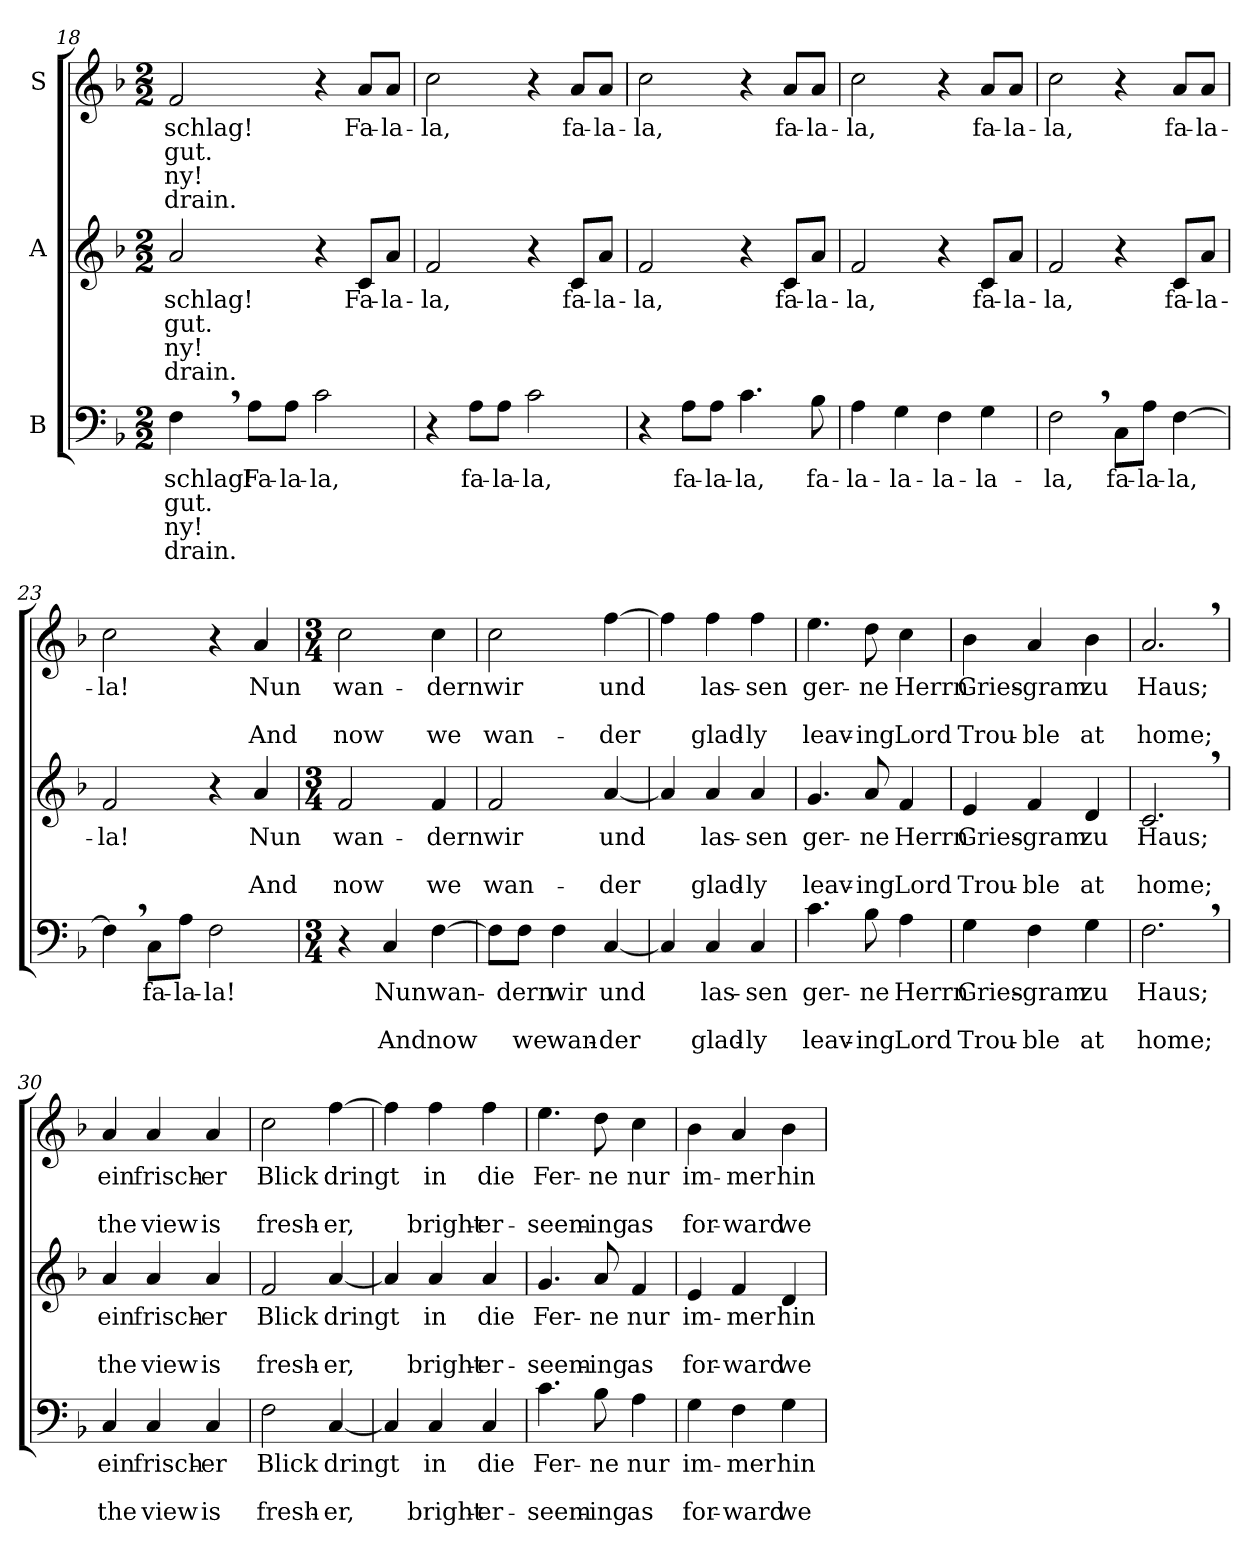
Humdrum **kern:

**kern	**text	**text	**text	**text	**kern	**text	**text	**text	**text	**kern	**text	**text	**text	**text
*part3	*part3	*part3	*part3	*part3	*part2	*part2	*part2	*part2	*part2	*part1	*part1	*part1	*part1	*part1
*staff3	*staff3	*staff3	*staff3	*staff3	*staff2	*staff2	*staff2	*staff2	*staff2	*staff1	*staff1	*staff1	*staff1	*staff1
*I"B	*	*	*	*	*I"A	*	*	*	*	*I"S	*	*	*	*
*clefF4	*	*	*	*	*clefG2	*	*	*	*	*clefG2	*	*	*	*
*k[b-]	*	*	*	*	*k[b-]	*	*	*	*	*k[b-]	*	*	*	*
*F:	*	*	*	*	*F:	*	*	*	*	*F:	*	*	*	*
*M2/2	*	*	*	*	*M2/2	*	*	*	*	*M2/2	*	*	*	*
=18	=18	=18	=18	=18	=18	=18	=18	=18	=18	=18	=18	=18	=18	=18
!	!LO:LY:b	!LO:LY:b	!LO:LY:b	!LO:LY:b	!	!LO:LY:b	!LO:LY:b	!LO:LY:b	!LO:LY:b	!	!LO:LY:b	!LO:LY:b	!LO:LY:b	!LO:LY:b
4F,>\	-schlag!	gut.	-ny!	drain.	2a/	-schlag!	gut.	-ny!	drain.	2f/	-schlag!	gut.	-ny!	drain.
!	!LO:LY:b	!	!	!	!	!	!	!	!	!	!	!	!	!
8A\L	Fa-	.	.	.	.	.	.	.	.	.	.	.	.	.
!	!LO:LY:b	!	!	!	!	!	!	!	!	!	!	!	!	!
8A\J	-la-	.	.	.	.	.	.	.	.	.	.	.	.	.
!	!LO:LY:b	!	!	!	!	!	!	!	!	!	!	!	!	!
2c\	-la,	.	.	.	4r	.	.	.	.	4r	.	.	.	.
!	!	!	!	!	!	!LO:LY:b	!	!	!	!	!LO:LY:b	!	!	!
.	.	.	.	.	8c/L	Fa-	.	.	.	8a/L	Fa-	.	.	.
!	!	!	!	!	!	!LO:LY:b	!	!	!	!	!LO:LY:b	!	!	!
.	.	.	.	.	8a/J	-la-	.	.	.	8a/J	-la-	.	.	.
=19	=19	=19	=19	=19	=19	=19	=19	=19	=19	=19	=19	=19	=19	=19
!	!	!	!	!	!	!LO:LY:b	!	!	!	!	!LO:LY:b	!	!	!
4r	.	.	.	.	2f/	-la,	.	.	.	2cc\	-la,	.	.	.
!	!LO:LY:b	!	!	!	!	!	!	!	!	!	!	!	!	!
8A\L	fa-	.	.	.	.	.	.	.	.	.	.	.	.	.
!	!LO:LY:b	!	!	!	!	!	!	!	!	!	!	!	!	!
8A\J	-la-	.	.	.	.	.	.	.	.	.	.	.	.	.
!	!LO:LY:b	!	!	!	!	!	!	!	!	!	!	!	!	!
2c\	-la,	.	.	.	4r	.	.	.	.	4r	.	.	.	.
!	!	!	!	!	!	!LO:LY:b	!	!	!	!	!LO:LY:b	!	!	!
.	.	.	.	.	8c/L	fa-	.	.	.	8a/L	fa-	.	.	.
!	!	!	!	!	!	!LO:LY:b	!	!	!	!	!LO:LY:b	!	!	!
.	.	.	.	.	8a/J	-la-	.	.	.	8a/J	-la-	.	.	.
!!LO:LB:g=z
=20	=20	=20	=20	=20	=20	=20	=20	=20	=20	=20	=20	=20	=20	=20
!	!	!	!	!	!	!LO:LY:b	!	!	!	!	!LO:LY:b	!	!	!
4r	.	.	.	.	2f/	-la,	.	.	.	2cc\	-la,	.	.	.
!	!LO:LY:b	!	!	!	!	!	!	!	!	!	!	!	!	!
8A\L	fa-	.	.	.	.	.	.	.	.	.	.	.	.	.
!	!LO:LY:b	!	!	!	!	!	!	!	!	!	!	!	!	!
8A\J	-la-	.	.	.	.	.	.	.	.	.	.	.	.	.
!	!LO:LY:b	!	!	!	!	!	!	!	!	!	!	!	!	!
4.c\	-la,	.	.	.	4r	.	.	.	.	4r	.	.	.	.
!	!	!	!	!	!	!LO:LY:b	!	!	!	!	!LO:LY:b	!	!	!
.	.	.	.	.	8c/L	fa-	.	.	.	8a/L	fa-	.	.	.
!	!LO:LY:b	!	!	!	!	!LO:LY:b	!	!	!	!	!LO:LY:b	!	!	!
8B-\	fa-	.	.	.	8a/J	-la-	.	.	.	8a/J	-la-	.	.	.
=21	=21	=21	=21	=21	=21	=21	=21	=21	=21	=21	=21	=21	=21	=21
!	!LO:LY:b	!	!	!	!	!LO:LY:b	!	!	!	!	!LO:LY:b	!	!	!
4A\	-la-	.	.	.	2f/	-la,	.	.	.	2cc\	-la,	.	.	.
!	!LO:LY:b	!	!	!	!	!	!	!	!	!	!	!	!	!
4G\	-la-	.	.	.	.	.	.	.	.	.	.	.	.	.
!	!LO:LY:b	!	!	!	!	!	!	!	!	!	!	!	!	!
4F\	-la-	.	.	.	4r	.	.	.	.	4r	.	.	.	.
!	!LO:LY:b	!	!	!	!	!LO:LY:b	!	!	!	!	!LO:LY:b	!	!	!
4G\	-la-	.	.	.	8c/L	fa-	.	.	.	8a/L	fa-	.	.	.
!	!	!	!	!	!	!LO:LY:b	!	!	!	!	!LO:LY:b	!	!	!
.	.	.	.	.	8a/J	-la-	.	.	.	8a/J	-la-	.	.	.
=22	=22	=22	=22	=22	=22	=22	=22	=22	=22	=22	=22	=22	=22	=22
!	!LO:LY:b	!	!	!	!	!LO:LY:b	!	!	!	!	!LO:LY:b	!	!	!
2F,>\	-la,	.	.	.	2f/	-la,	.	.	.	2cc\	-la,	.	.	.
!	!LO:LY:b	!	!	!	!	!	!	!	!	!	!	!	!	!
8C\L	fa-	.	.	.	4r	.	.	.	.	4r	.	.	.	.
!	!LO:LY:b	!	!	!	!	!	!	!	!	!	!	!	!	!
8A\J	-la-	.	.	.	.	.	.	.	.	.	.	.	.	.
!	!LO:LY:b	!	!	!	!	!LO:LY:b	!	!	!	!	!LO:LY:b	!	!	!
[4F\	-la,	.	.	.	8c/L	fa-	.	.	.	8a/L	fa-	.	.	.
!	!	!	!	!	!	!LO:LY:b	!	!	!	!	!LO:LY:b	!	!	!
.	.	.	.	.	8a/J	-la-	.	.	.	8a/J	-la-	.	.	.
=23	=23	=23	=23	=23	=23	=23	=23	=23	=23	=23	=23	=23	=23	=23
!	!	!	!	!	!	!LO:LY:b	!	!	!	!	!LO:LY:b	!	!	!
4F,>\]	.	.	.	.	2f/	-la!	.	.	.	2cc\	-la!	.	.	.
!	!LO:LY:b	!	!	!	!	!	!	!	!	!	!	!	!	!
8C\L	fa-	.	.	.	.	.	.	.	.	.	.	.	.	.
!	!LO:LY:b	!	!	!	!	!	!	!	!	!	!	!	!	!
8A\J	-la-	.	.	.	.	.	.	.	.	.	.	.	.	.
!	!LO:LY:b	!	!	!	!	!	!	!	!	!	!	!	!	!
2F\	-la!	.	.	.	4r	.	.	.	.	4r	.	.	.	.
!	!	!	!	!	!	!LO:LY:b	!	!LO:LY:b	!	!	!LO:LY:b	!	!LO:LY:b	!
.	.	.	.	.	4a/	Nun	.	And	.	4a/	Nun	.	And	.
=24	=24	=24	=24	=24	=24	=24	=24	=24	=24	=24	=24	=24	=24	=24
*M3/4	*	*	*	*	*M3/4	*	*	*	*	*M3/4	*	*	*	*
!	!	!	!	!	!	!LO:LY:b	!	!LO:LY:b	!	!	!LO:LY:b	!	!LO:LY:b	!
4r	.	.	.	.	2f/	wan-	.	now	.	2cc\	wan-	.	now	.
!	!LO:LY:b	!	!LO:LY:b	!	!	!	!	!	!	!	!	!	!	!
4C/	Nun	.	And	.	.	.	.	.	.	.	.	.	.	.
!	!LO:LY:b	!	!LO:LY:b	!	!	!LO:LY:b	!	!LO:LY:b	!	!	!LO:LY:b	!	!LO:LY:b	!
[4F\	wan-	.	now	.	4f/	-dern	.	we	.	4cc\	-dern	.	we	.
=25	=25	=25	=25	=25	=25	=25	=25	=25	=25	=25	=25	=25	=25	=25
!	!	!	!	!	!	!LO:LY:b	!	!LO:LY:b	!	!	!LO:LY:b	!	!LO:LY:b	!
8F\L]	.	.	.	.	2f/	wir	.	wan-	.	2cc\	wir	.	wan-	.
!	!LO:LY:b	!	!LO:LY:b	!	!	!	!	!	!	!	!	!	!	!
8F\J	-dern	.	we	.	.	.	.	.	.	.	.	.	.	.
!	!LO:LY:b	!	!LO:LY:b	!	!	!	!	!	!	!	!	!	!	!
4F\	wir	.	wan-	.	.	.	.	.	.	.	.	.	.	.
!	!LO:LY:b	!	!LO:LY:b	!	!	!LO:LY:b	!	!LO:LY:b	!	!	!LO:LY:b	!	!LO:LY:b	!
[4C/	und	.	-der	.	[4a/	und	.	-der	.	[4ff\	und	.	-der	.
!!LO:LB:g=z
=26	=26	=26	=26	=26	=26	=26	=26	=26	=26	=26	=26	=26	=26	=26
4C/]	.	.	.	.	4a/]	.	.	.	.	4ff\]	.	.	.	.
!	!LO:LY:b	!	!LO:LY:b	!	!	!LO:LY:b	!	!LO:LY:b	!	!	!LO:LY:b	!	!LO:LY:b	!
4C/	las-	.	glad-	.	4a/	las-	.	glad-	.	4ff\	las-	.	glad-	.
!	!LO:LY:b	!	!LO:LY:b	!	!	!LO:LY:b	!	!LO:LY:b	!	!	!LO:LY:b	!	!LO:LY:b	!
4C/	-sen	.	-ly	.	4a/	-sen	.	-ly	.	4ff\	-sen	.	-ly	.
=27	=27	=27	=27	=27	=27	=27	=27	=27	=27	=27	=27	=27	=27	=27
!	!LO:LY:b	!	!LO:LY:b	!	!	!LO:LY:b	!	!LO:LY:b	!	!	!LO:LY:b	!	!LO:LY:b	!
4.c\	ger-	.	leav-	.	4.g/	ger-	.	leav-	.	4.ee\	ger-	.	leav-	.
!	!LO:LY:b	!	!LO:LY:b	!	!	!LO:LY:b	!	!LO:LY:b	!	!	!LO:LY:b	!	!LO:LY:b	!
8B-\	-ne	.	-ing	.	8a/	-ne	.	-ing	.	8dd\	-ne	.	-ing	.
!	!LO:LY:b	!	!LO:LY:b	!	!	!LO:LY:b	!	!LO:LY:b	!	!	!LO:LY:b	!	!LO:LY:b	!
4A\	Herrn	.	Lord	.	4f/	Herrn	.	Lord	.	4cc\	Herrn	.	Lord	.
=28	=28	=28	=28	=28	=28	=28	=28	=28	=28	=28	=28	=28	=28	=28
!	!LO:LY:b	!	!LO:LY:b	!	!	!LO:LY:b	!	!LO:LY:b	!	!	!LO:LY:b	!	!LO:LY:b	!
4G\	Gries-	.	Trou-	.	4e/	Gries-	.	Trou-	.	4b-\	Gries-	.	Trou-	.
!	!LO:LY:b	!	!LO:LY:b	!	!	!LO:LY:b	!	!LO:LY:b	!	!	!LO:LY:b	!	!LO:LY:b	!
4F\	-gram	.	-ble	.	4f/	-gram	.	-ble	.	4a/	-gram	.	-ble	.
!	!LO:LY:b	!	!LO:LY:b	!	!	!LO:LY:b	!	!LO:LY:b	!	!	!LO:LY:b	!	!LO:LY:b	!
4G\	zu	.	at	.	4d/	zu	.	at	.	4b-\	zu	.	at	.
=29	=29	=29	=29	=29	=29	=29	=29	=29	=29	=29	=29	=29	=29	=29
!	!LO:LY:b	!	!LO:LY:b	!	!	!LO:LY:b	!	!LO:LY:b	!	!	!LO:LY:b	!	!LO:LY:b	!
2.F,>\	Haus;	.	home;	.	2.c,>/	Haus;	.	home;	.	2.a,>/	Haus;	.	home;	.
=30	=30	=30	=30	=30	=30	=30	=30	=30	=30	=30	=30	=30	=30	=30
!	!LO:LY:b	!	!LO:LY:b	!	!	!LO:LY:b	!	!LO:LY:b	!	!	!LO:LY:b	!	!LO:LY:b	!
4C/	ein	.	the	.	4a/	ein	.	the	.	4a/	ein	.	the	.
!	!LO:LY:b	!	!LO:LY:b	!	!	!LO:LY:b	!	!LO:LY:b	!	!	!LO:LY:b	!	!LO:LY:b	!
4C/	frisch-	.	view	.	4a/	frisch-	.	view	.	4a/	frisch-	.	view	.
!	!LO:LY:b	!	!LO:LY:b	!	!	!LO:LY:b	!	!LO:LY:b	!	!	!LO:LY:b	!	!LO:LY:b	!
4C/	-er	.	is	.	4a/	-er	.	is	.	4a/	-er	.	is	.
=31	=31	=31	=31	=31	=31	=31	=31	=31	=31	=31	=31	=31	=31	=31
!	!LO:LY:b	!	!LO:LY:b	!	!	!LO:LY:b	!	!LO:LY:b	!	!	!LO:LY:b	!	!LO:LY:b	!
2F\	Blick	.	fresh-	.	2f/	Blick	.	fresh-	.	2cc\	Blick	.	fresh-	.
!	!LO:LY:b	!	!LO:LY:b	!	!	!LO:LY:b	!	!LO:LY:b	!	!	!LO:LY:b	!	!LO:LY:b	!
[4C/	dringt	.	-er,	.	[4a/	dringt	.	-er,	.	[4ff\	dringt	.	-er,	.
=32	=32	=32	=32	=32	=32	=32	=32	=32	=32	=32	=32	=32	=32	=32
4C/]	.	.	.	.	4a/]	.	.	.	.	4ff\]	.	.	.	.
!	!LO:LY:b	!	!LO:LY:b	!	!	!LO:LY:b	!	!LO:LY:b	!	!	!LO:LY:b	!	!LO:LY:b	!
4C/	in	.	bright-	.	4a/	in	.	bright-	.	4ff\	in	.	bright-	.
!	!LO:LY:b	!	!LO:LY:b	!	!	!LO:LY:b	!	!LO:LY:b	!	!	!LO:LY:b	!	!LO:LY:b	!
4C/	die	.	-er-	.	4a/	die	.	-er-	.	4ff\	die	.	-er-	.
=33	=33	=33	=33	=33	=33	=33	=33	=33	=33	=33	=33	=33	=33	=33
!	!LO:LY:b	!	!LO:LY:b	!	!	!LO:LY:b	!	!LO:LY:b	!	!	!LO:LY:b	!	!LO:LY:b	!
4.c\	Fer-	.	-seem-	.	4.g/	Fer-	.	-seem-	.	4.ee\	Fer-	.	-seem-	.
!	!LO:LY:b	!	!LO:LY:b	!	!	!LO:LY:b	!	!LO:LY:b	!	!	!LO:LY:b	!	!LO:LY:b	!
8B-\	-ne	.	-ing	.	8a/	-ne	.	-ing	.	8dd\	-ne	.	-ing	.
!	!LO:LY:b	!	!LO:LY:b	!	!	!LO:LY:b	!	!LO:LY:b	!	!	!LO:LY:b	!	!LO:LY:b	!
4A\	nur	.	as	.	4f/	nur	.	as	.	4cc\	nur	.	as	.
!!LO:PB:g=z
=34	=34	=34	=34	=34	=34	=34	=34	=34	=34	=34	=34	=34	=34	=34
!	!LO:LY:b	!	!LO:LY:b	!	!	!LO:LY:b	!	!LO:LY:b	!	!	!LO:LY:b	!	!LO:LY:b	!
4G\	im-	.	for-	.	4e/	im-	.	for-	.	4b-\	im-	.	for-	.
!	!LO:LY:b	!	!LO:LY:b	!	!	!LO:LY:b	!	!LO:LY:b	!	!	!LO:LY:b	!	!LO:LY:b	!
4F\	-mer	.	-ward	.	4f/	-mer	.	-ward	.	4a/	-mer	.	-ward	.
!	!LO:LY:b	!	!LO:LY:b	!	!	!LO:LY:b	!	!LO:LY:b	!	!	!LO:LY:b	!	!LO:LY:b	!
4G\	hin-	.	we	.	4d/	hin-	.	we	.	4b-\	hin-	.	we	.
=	=	=	=	=	=	=	=	=	=	=	=	=	=	=
*-	*-	*-	*-	*-	*-	*-	*-	*-	*-	*-	*-	*-	*-	*-
